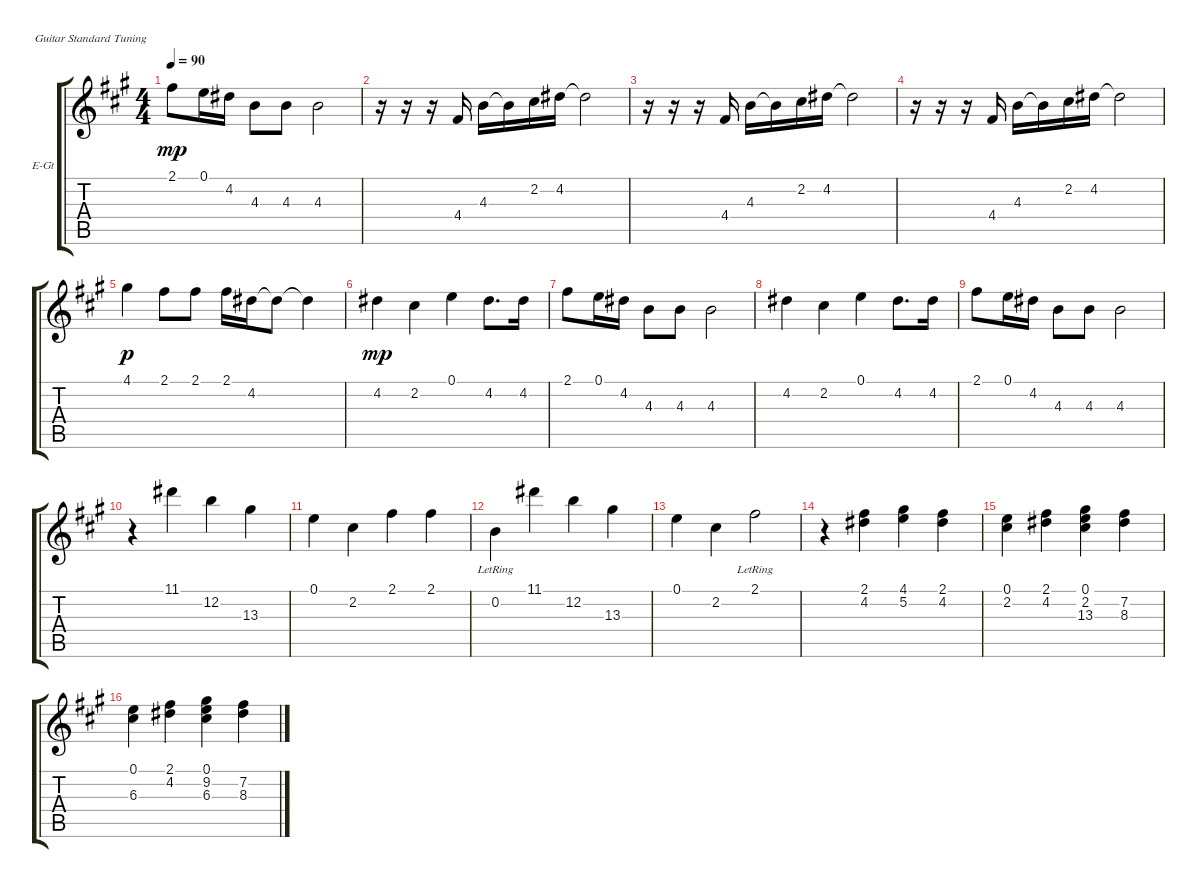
\defaultSystemsLayout 4
\bracketExtendMode groupsimilarinstruments
\firstSystemTrackNameOrientation horizontal
\otherSystemsTrackNameOrientation horizontal
\chordDiagramsInScore
\track ("Melody" "E-Gt") {instrument electricguitarclean}
\staff {score tabs}
\tuning (E4 B3 G3 D3 A2 E2)
\ts (4 4)
\tempo 90
\clef g2
\ks a
2.1.8{dy mp} 0.1.16 4.2.16 4.3.8 4.3.8 4.3.2 |
r.16 r.16 r.16 4.4.16 4.3.16 4.3{t}.16 2.2.16 4.2.16 4.2{t}.2 |
r.16 r.16 r.16 4.4.16 4.3.16 4.3{t}.16 2.2.16 4.2.16 4.2{t}.2 |
r.16 r.16 r.16 4.4.16 4.3.16 4.3{t}.16 2.2.16 4.2.16 4.2{t}.2 |
4.1.4{dy p} 2.1.8 2.1.8 2.1.16 4.2.16 4.2{t}.8 4.2{t}.4 |
4.2.4{dy mp} 2.2.4 0.1.4 4.2.8{d} 4.2.16 |
2.1.8 0.1.16 4.2.16 4.3.8 4.3.8 4.3.2 |
4.2.4 2.2.4 0.1.4 4.2.8{d} 4.2.16 |
2.1.8 0.1.16 4.2.16 4.3.8 4.3.8 4.3.2 |
r.4 11.1.4 12.2.4 13.3.4 |
0.1.4 2.2.4 2.1.4 2.1.4 |
0.2{lr}.4 11.1.4 12.2.4 13.3.4 |
0.1.4 2.2.4 2.1{lr}.2 |
r.4 (4.2 2.1).4 (4.1 5.2).4 (4.2 2.1).4 |
(0.1 2.2).4 (4.2 2.1).4 (0.1 2.2 13.3).4 (7.2 8.3).4 |
(0.1 6.3).4 (4.2 2.1).4 (0.1 9.2 6.3).4 (8.3 7.2).4
